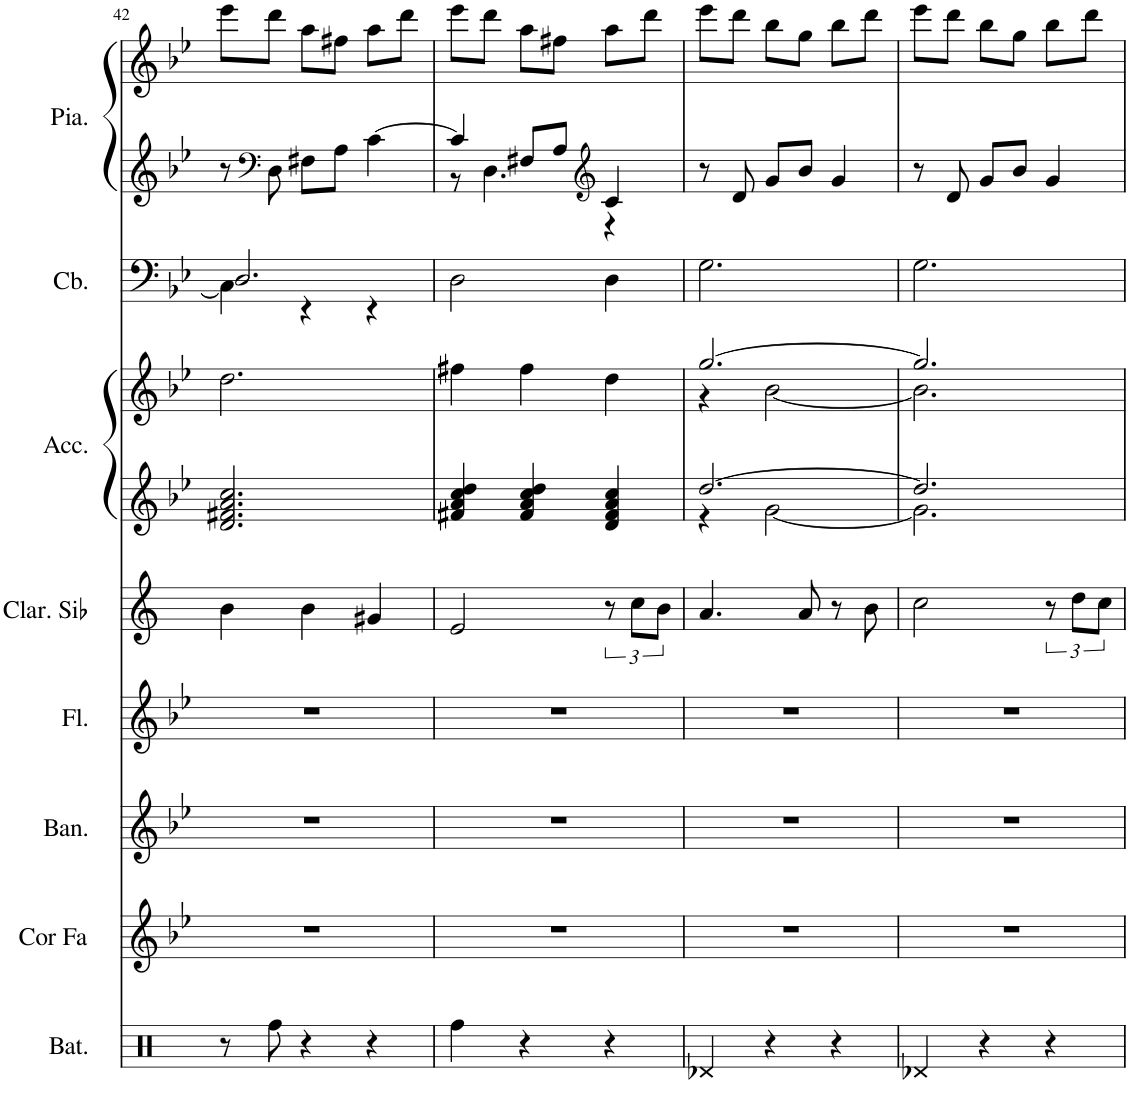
**kern	**kern	**kern	**kern	**kern	**kern	**kern	**kern	**kern	**kern
*part8	*part7	*part6	*part5	*part4	*part3	*part3	*part2	*part1	*part1
*staff10	*staff9	*staff8	*staff7	*staff6	*staff5	*staff4	*staff3	*staff2	*staff1
*I"Batterie	*I"Cor en Fa, French Horn	*I"Bandonéon, Tango Accordion	*I"Flûte, Flute	*I"Clarinette en Sib	*I"Accordéon , Accordion	*	*I"Contrebasse, Acoustic Bass	*I"Piano, Acoustic Grand Piano	*
*I'Bat.	*I'Cor Fa	*I'Ban.	*I'Fl.	*I'Clar. Sib	*I'Acc.	*	*I'Cb.	*I'Pia.	*
!!LO:PB:g=z
*clefX	*clefG2	*clefG2	*clefG2	*clefG2	*clefG2	*clefG2	*clefF4	*clefG2	*clefG2
*	*Trd4c7	*	*	*Trd1c2	*	*	*Trd7c12	*	*
*k[b-e-]	*k[b-e-]	*k[b-e-]	*k[b-e-]	*k[]	*k[b-e-]	*k[b-e-]	*k[b-e-]	*k[b-e-]	*k[b-e-]
*M3/4	*M3/4	*M3/4	*M3/4	*M3/4	*M3/4	*M3/4	*M3/4	*M3/4	*M3/4
=42	=42	=42	=42	=42	=42	=42	=42	=42	=42
*	*	*	*	*	*	*	*^	*	*
8r	2.r	2.r	2.r	4b\	2.d/ 2.f#X/ 2.a/ 2.cc/	2.dd\	2.D/	4C\]	8r	8eee-\L
*	*	*	*	*	*	*	*	*	*clefF4	*
8Rff\	.	.	.	.	.	.	.	.	8D\	8ddd\J
4r	.	.	.	4b\	.	.	.	4r	8F#X\L	8aa\L
.	.	.	.	.	.	.	.	.	8A\J	8ff#X\J
4r	.	.	.	4g#X/	.	.	.	4r	[4c\	8aa\L
.	.	.	.	.	.	.	.	.	.	8ddd\J
*	*	*	*	*	*	*	*v	*v	*	*
=43	=43	=43	=43	=43	=43	=43	=43	=43	=43
*	*	*	*	*	*	*	*	*^	*
4Rff\	2.r	2.r	2.r	2e/	4f#X/ 4a/ 4cc/ 4dd/	4ff#X\	2D\	4c/]	8r	8eee-\L
.	.	.	.	.	.	.	.	.	4.D\	8ddd\J
4r	.	.	.	.	4f#/ 4a/ 4cc/ 4dd/	4ff#\	.	8F#X/L	.	8aa\L
.	.	.	.	.	.	.	.	8A/J	.	8ff#X\J
*	*	*	*	*	*	*	*	*clefG2	*	*
4r	.	.	.	12r	4d/ 4f#/ 4a/ 4cc/	4dd\	4D\	4c/	4r	8aa\L
.	.	.	.	12cc\L	.	.	.	.	.	.
.	.	.	.	.	.	.	.	.	.	8ddd\J
.	.	.	.	12b\J	.	.	.	.	.	.
*	*	*	*	*	*	*	*	*v	*v	*
=44	=44	=44	=44	=44	=44	=44	=44	=44	=44
*	*	*	*	*	*^	*^	*	*	*
4Rd/	2.r	2.r	2.r	4.a/	[2.dd/	4r	[2.gg/	4r	2.G\	8r	8eee-\L
.	.	.	.	.	.	.	.	.	.	8d/	8ddd\J
4r	.	.	.	.	.	[2g\	.	[2b-\	.	8g/L	8bb-\L
.	.	.	.	8a/	.	.	.	.	.	8b-/J	8gg\J
4r	.	.	.	8r	.	.	.	.	.	4g/	8bb-\L
.	.	.	.	8b\	.	.	.	.	.	.	8ddd\J
=45	=45	=45	=45	=45	=45	=45	=45	=45	=45	=45	=45
4Rd/	2.r	2.r	2.r	2cc\	2.dd/]	2.g\]	2.gg/]	2.b-\]	2.G\	8r	8eee-\L
.	.	.	.	.	.	.	.	.	.	8d/	8ddd\J
4r	.	.	.	.	.	.	.	.	.	8g/L	8bb-\L
.	.	.	.	.	.	.	.	.	.	8b-/J	8gg\J
4r	.	.	.	12r	.	.	.	.	.	4g/	8bb-\L
.	.	.	.	12dd\L	.	.	.	.	.	.	.
.	.	.	.	.	.	.	.	.	.	.	8ddd\J
.	.	.	.	12cc\J	.	.	.	.	.	.	.
*	*	*	*	*	*v	*v	*	*	*	*	*
*	*	*	*	*	*	*v	*v	*	*	*
=	=	=	=	=	=	=	=	=	=
*-	*-	*-	*-	*-	*-	*-	*-	*-	*-
